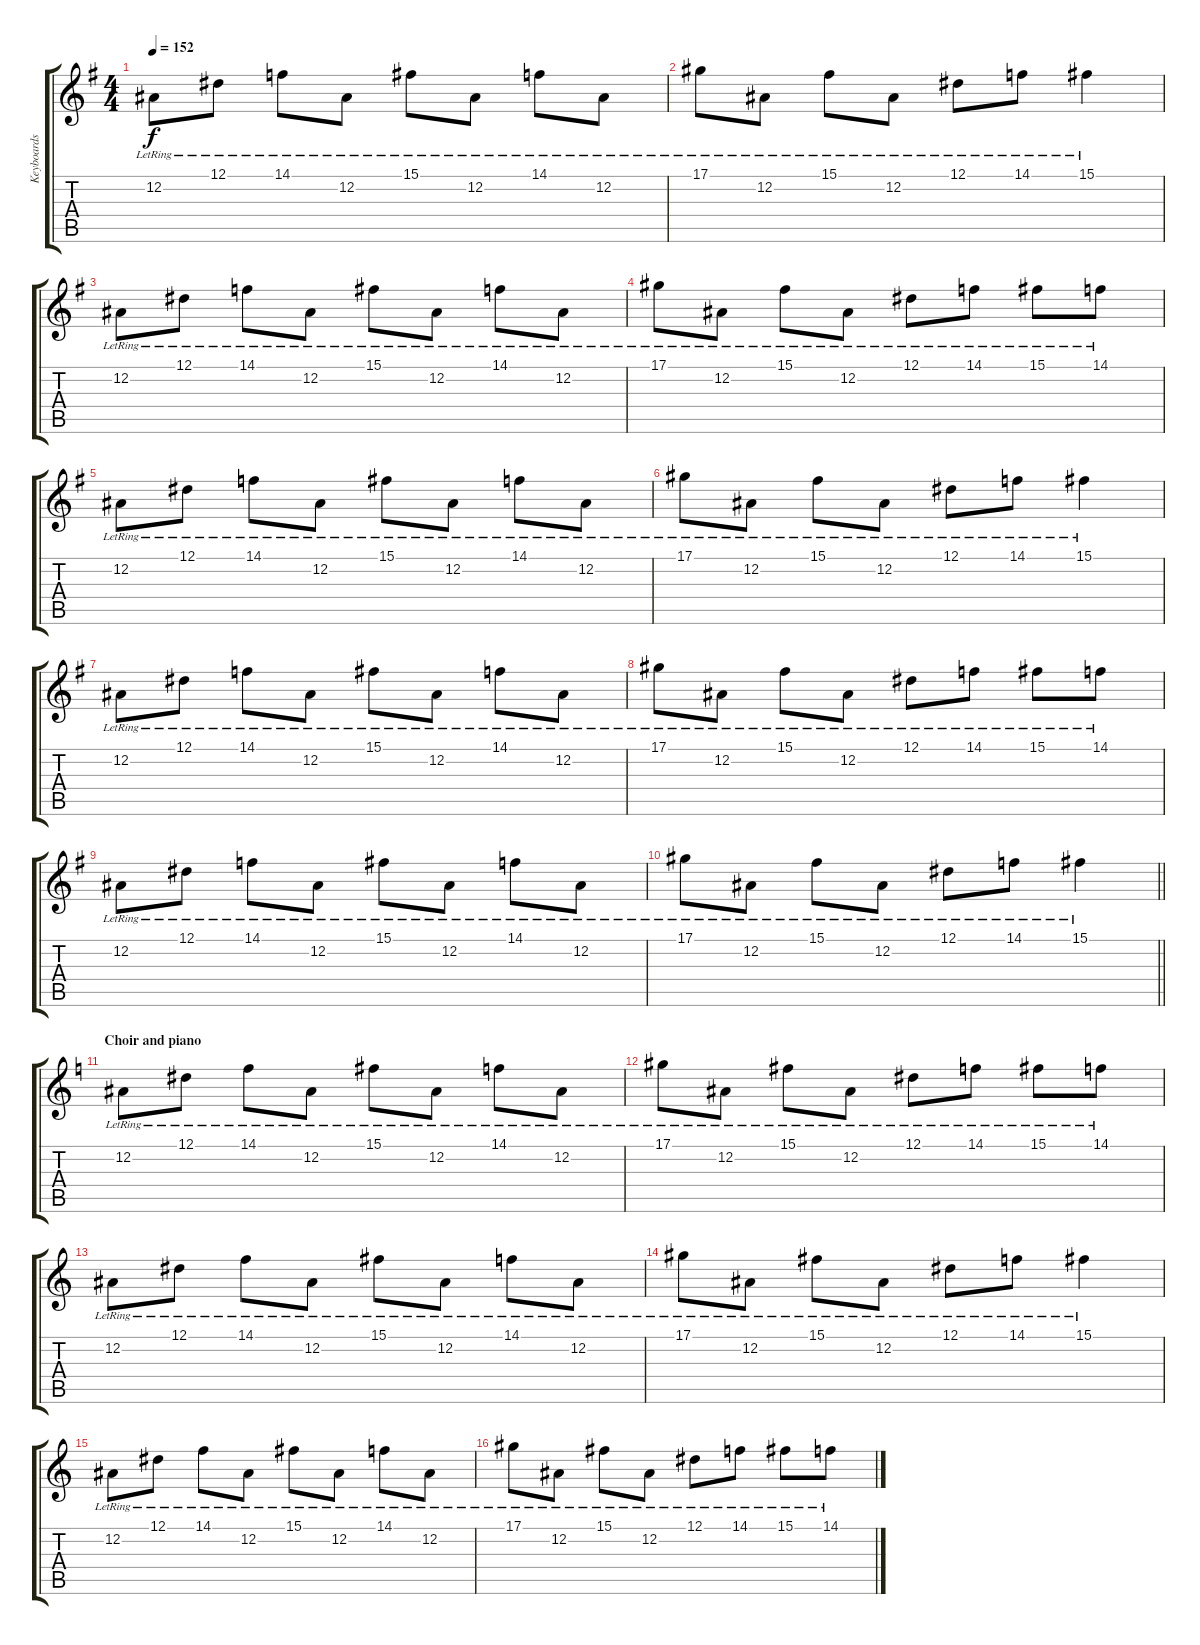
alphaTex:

\track ("Keyboards" "Keyboards") {instrument acousticgrandpiano}
\staff {score tabs}
\tuning (Eb4 Bb3 Gb3 Db3 Ab2 Eb2) {hide}
\ts (4 4)
\tempo 152
\clef g2
\ks g
12.2{lr}.8{dy f} 12.1{lr}.8 14.1{lr}.8 12.2{lr}.8 15.1{lr}.8 12.2{lr}.8 14.1{lr}.8 12.2{lr}.8 |
17.1{lr}.8 12.2{lr}.8 15.1{lr}.8 12.2{lr}.8 12.1{lr}.8 14.1{lr}.8 15.1{lr}.4 |
12.2{lr}.8 12.1{lr}.8 14.1{lr}.8 12.2{lr}.8 15.1{lr}.8 12.2{lr}.8 14.1{lr}.8 12.2{lr}.8 |
17.1{lr}.8 12.2{lr}.8 15.1{lr}.8 12.2{lr}.8 12.1{lr}.8 14.1{lr}.8 15.1{lr}.8 14.1{lr}.8 |
12.2{lr}.8 12.1{lr}.8 14.1{lr}.8 12.2{lr}.8 15.1{lr}.8 12.2{lr}.8 14.1{lr}.8 12.2{lr}.8 |
17.1{lr}.8 12.2{lr}.8 15.1{lr}.8 12.2{lr}.8 12.1{lr}.8 14.1{lr}.8 15.1{lr}.4 |
12.2{lr}.8 12.1{lr}.8 14.1{lr}.8 12.2{lr}.8 15.1{lr}.8 12.2{lr}.8 14.1{lr}.8 12.2{lr}.8 |
17.1{lr}.8 12.2{lr}.8 15.1{lr}.8 12.2{lr}.8 12.1{lr}.8 14.1{lr}.8 15.1{lr}.8 14.1{lr}.8 |
12.2{lr}.8 12.1{lr}.8 14.1{lr}.8 12.2{lr}.8 15.1{lr}.8 12.2{lr}.8 14.1{lr}.8 12.2{lr}.8 |
\barLineRight lightlight
17.1{lr}.8 12.2{lr}.8 15.1{lr}.8 12.2{lr}.8 12.1{lr}.8 14.1{lr}.8 15.1{lr}.4 |
\section ("" "Choir and piano")
\ks c
12.2{lr}.8 12.1{lr}.8 14.1{lr}.8 12.2{lr}.8 15.1{lr}.8 12.2{lr}.8 14.1{lr}.8 12.2{lr}.8 |
17.1{lr}.8 12.2{lr}.8 15.1{lr}.8 12.2{lr}.8 12.1{lr}.8 14.1{lr}.8 15.1{lr}.8 14.1{lr}.8 |
12.2{lr}.8 12.1{lr}.8 14.1{lr}.8 12.2{lr}.8 15.1{lr}.8 12.2{lr}.8 14.1{lr}.8 12.2{lr}.8 |
17.1{lr}.8 12.2{lr}.8 15.1{lr}.8 12.2{lr}.8 12.1{lr}.8 14.1{lr}.8 15.1{lr}.4 |
12.2{lr}.8 12.1{lr}.8 14.1{lr}.8 12.2{lr}.8 15.1{lr}.8 12.2{lr}.8 14.1{lr}.8 12.2{lr}.8 |
17.1{lr}.8 12.2{lr}.8 15.1{lr}.8 12.2{lr}.8 12.1{lr}.8 14.1{lr}.8 15.1{lr}.8 14.1{lr}.8
